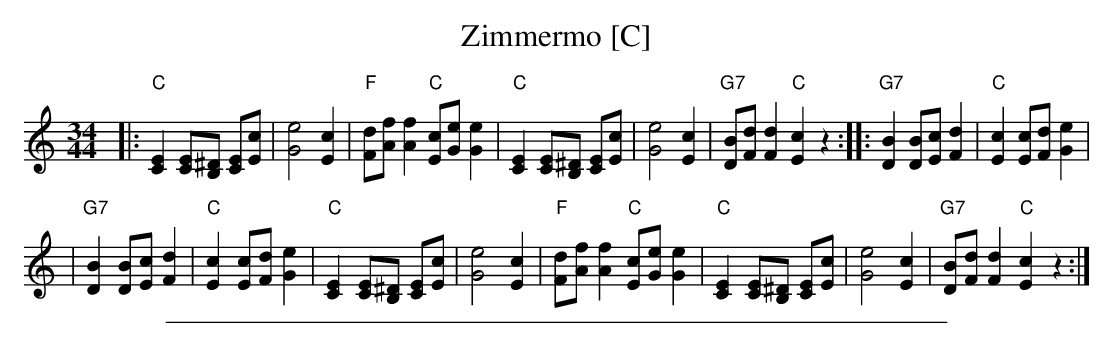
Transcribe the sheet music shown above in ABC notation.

X:1
T: Zimmermo [C]
M: 34/44
L: 1/8
K: C
|:"C" [C2E2] [CE][B,^D] [CE][Ec] | [G4e4] [E2c2] \
| "F"[Fd][Af][A2f2] "C"[Ec][Ge][G2e2] \
| "C" [C2E2] [CE][B,^D] [CE][Ec] | [G4e4] [E2c2] \
| "G7"[DB][Fd][F2d2] "C"[E2c2]z2 \
::"G7"[B2D2] [BD][cE] [d2F2] | "C"[c2E2] [cE][dF] [e2G2] |
| "G7"[B2D2] [BD][cE] [d2F2] | "C"[c2E2] [cE][dF] [e2G2] \
| "C" [C2E2] [CE][B,^D] [CE][Ec] | [G4e4] [E2c2] \
| "F"[Fd][Af][A2f2] "C"[Ec][Ge][G2e2] \
| "C" [C2E2] [CE][B,^D] [CE][Ec] | [G4e4] [E2c2] \
| "G7"[DB][Fd][F2d2] "C"[E2c2]z2 :|
